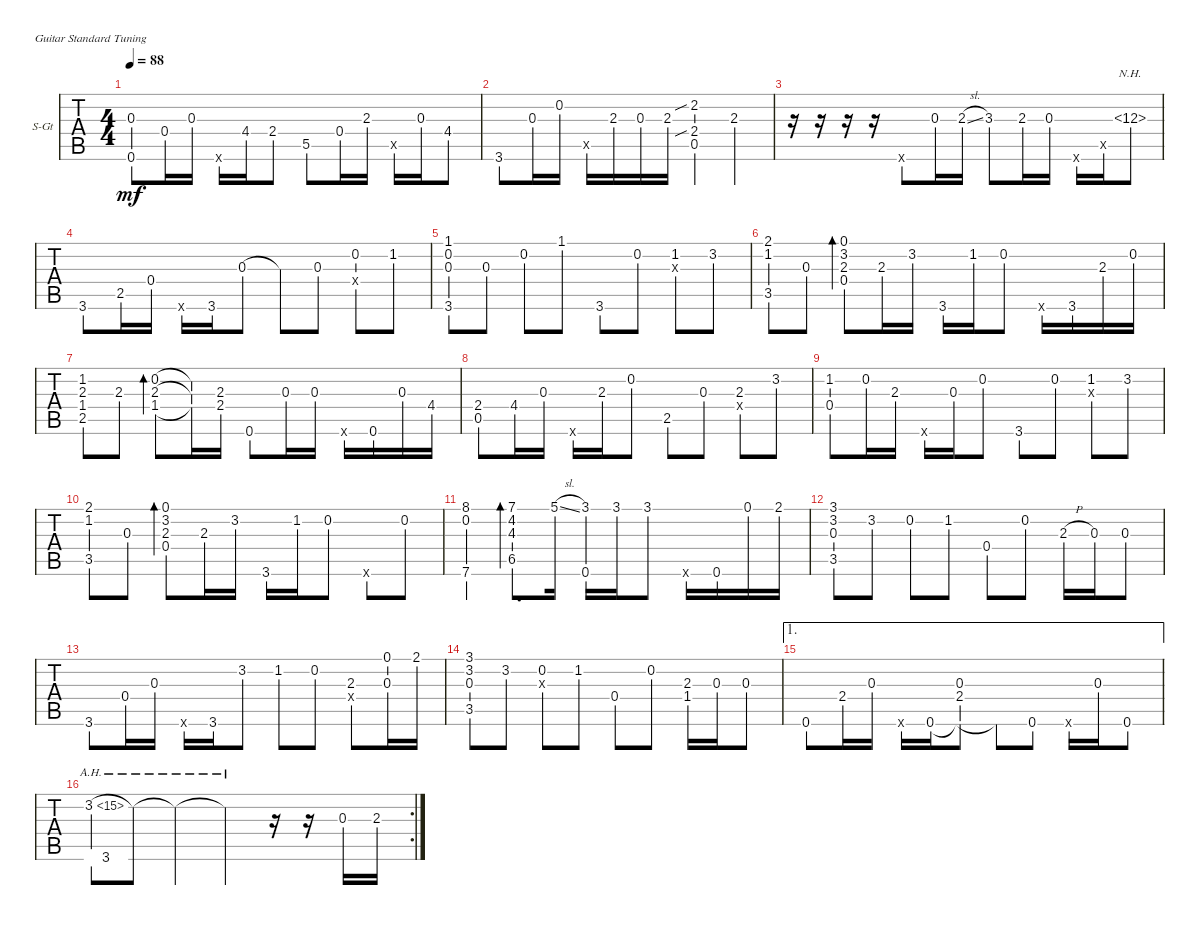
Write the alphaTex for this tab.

\defaultSystemsLayout 4
\bracketExtendMode groupsimilarinstruments
\firstSystemTrackNameOrientation horizontal
\otherSystemsTrackNameOrientation horizontal
\track ("Steel Guitar" "S-Gt") {instrument acousticguitarsteel}
\staff {tabs}
\tuning (E4 B3 G3 D3 A2 E2)
\ts (4 4)
\tempo 88
\clef g2
\ks c
(0.3{t} 0.6).8{dy mf} 0.4.16 0.3.16 0.6{x}.16 4.4.16 2.4.8 5.5.8 0.4.16 2.3.16 0.5{x}.16 0.3.16 4.4.8 |
3.6.8 0.3.16 0.2.16 0.5{x}.16 2.3.16 0.3.16 2.3.16 (2.2{sib} 2.4{sib} 0.5).4 2.3.4 |
r.16 r.16 r.16 r.16 0.6{x}.8 0.3.16 2.3{sl}.16 3.3.8 2.3.16 0.3.16 0.6{x}.16 0.5{x}.16 12.3{nh}.8 |
3.6.8 2.5.16 0.4.16 0.6{x}.16 3.6.16 0.3.8 0.3{t}.8 0.3.8 (0.4{x} 0.2).8 1.2.8 |
(1.1 0.2 0.3 3.6).8 0.3.8 0.2.8 1.1.8 3.6.8 0.2.8 (1.2 0.3{x}).8 3.2.8 |
(2.1 1.2 3.5).8 0.3.8 (0.1 2.3 0.4 3.2).8{bd 39} 2.3.16 3.2.16 3.6.16 1.2.16 0.2.8 0.6{x}.16 3.6.16 2.3.16 0.2.16 |
(1.2 2.3 1.4 2.5).8 2.3.8 (0.2 2.3 1.4).8{bd 38} (2.3{t} 0.2{t} 1.4{t}).16 (2.3 2.4).16 0.6.8 0.3.16 0.3.16 0.6{x}.16 0.6.16 0.3.16 4.4.16 |
(2.4 0.5).8 4.4.16 0.3.16 0.6{x}.16 2.3.16 0.2.8 2.5.8 0.3.8 (2.3 0.4{x}).8 3.2.8 |
(1.2 0.4).8 0.2.16 2.3.16 0.6{x}.16 0.3.16 0.2.8 3.6.8 0.2.8 (1.2 0.3{x}).8 3.2.8 |
(2.1 1.2 3.5).8 0.3.8 (0.1 2.3 0.4 3.2).8{bd 37} 2.3.16 3.2.16 3.6.16 1.2.16 0.2.8 0.6{x}.8 0.2.8 |
(8.1 7.6 0.2).4 (7.1 6.5 4.2 4.3).8{d bd 36} 5.1{sl}.16 (0.6 3.1).16 3.1.16 3.1.8 0.6{x}.16 0.6.16 0.1.16 2.1.16 |
(3.1 3.5 3.2 0.3).8 3.2.8 0.2.8 1.2.8 0.4.8 0.2.8 2.3{h}.16 0.3.16 0.3.8 |
3.6.8 0.4.16 0.3.16 0.6{x}.16 3.6.16 3.2.8 1.2.8 0.2.8 (0.4{x} 2.3).8 (0.1 0.3).16 2.1.16 |
(3.1 3.5 3.2 0.3).8 3.2.8 (0.2 0.3{x}).8 1.2.8 0.4.8 0.2.8 (1.4 2.3).16 0.3.16 0.3.8 |
\ae 1
0.6.8 2.4.16 0.3.16 0.6{x}.16 0.6.16 (2.4 0.3 0.6{t}).8 0.6{t}.8 0.6.8 0.6{x}.16 0.3.16 0.6.8 |
\rc 2
(3.2{ah 12} 3.6).8 3.2{ah 12 t}.8 3.2{ah 12 t}.4 3.2{ah 12 t}.4 r.16 r.16 0.3.16 2.3.16
